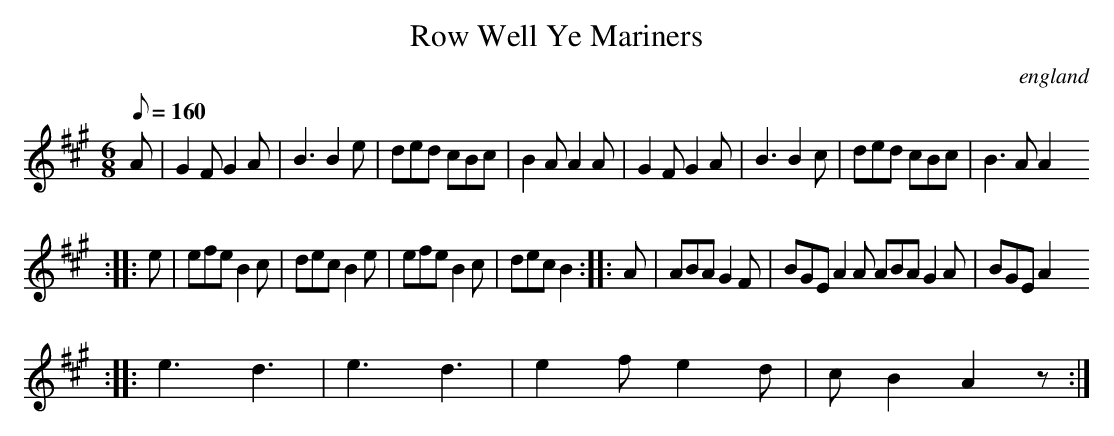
X:1
T: Row Well Ye Mariners
O:england
M:6/8
L:1/8
Q:160
K:A
A|G2 F G2 A|B3 B2 e|ded cBc|B2 A A2 A|G2 F G2 A|B3 B2 c|ded cBc| B3 A A2
::\
e|efe B2 c|dec B2 e|efe B2 c|dec B2::A|ABA G2 F|BGE A2 A ABA G2 A|BGE A2
::\
e3 d3|e3 d3|e2 f e2 d|c B2 A2 z:|
